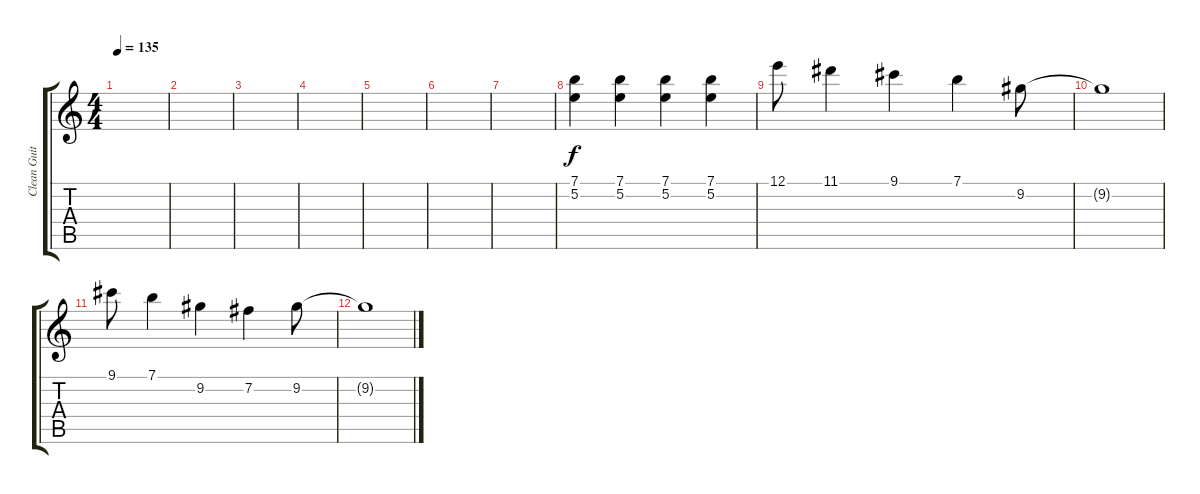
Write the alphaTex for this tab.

\track ("Clean Guitar" "Clean Guit") {instrument electricguitarclean}
\staff {score tabs}
\tuning (E4 B3 G3 D3 A2 E2) {hide}
\ts (4 4)
\tempo 135
\clef g2
\ks c
|
|
|
|
|
|
|
(7.1 5.2).4 (7.1 5.2).4 (7.1 5.2).4 (7.1 5.2).4 |
12.1.8 11.1.4 9.1.4 7.1.4 9.2.8 |
9.2{t}.1 |
9.1.8 7.1.4 9.2.4 7.2.4 9.2.8 |
9.2{t}.1
